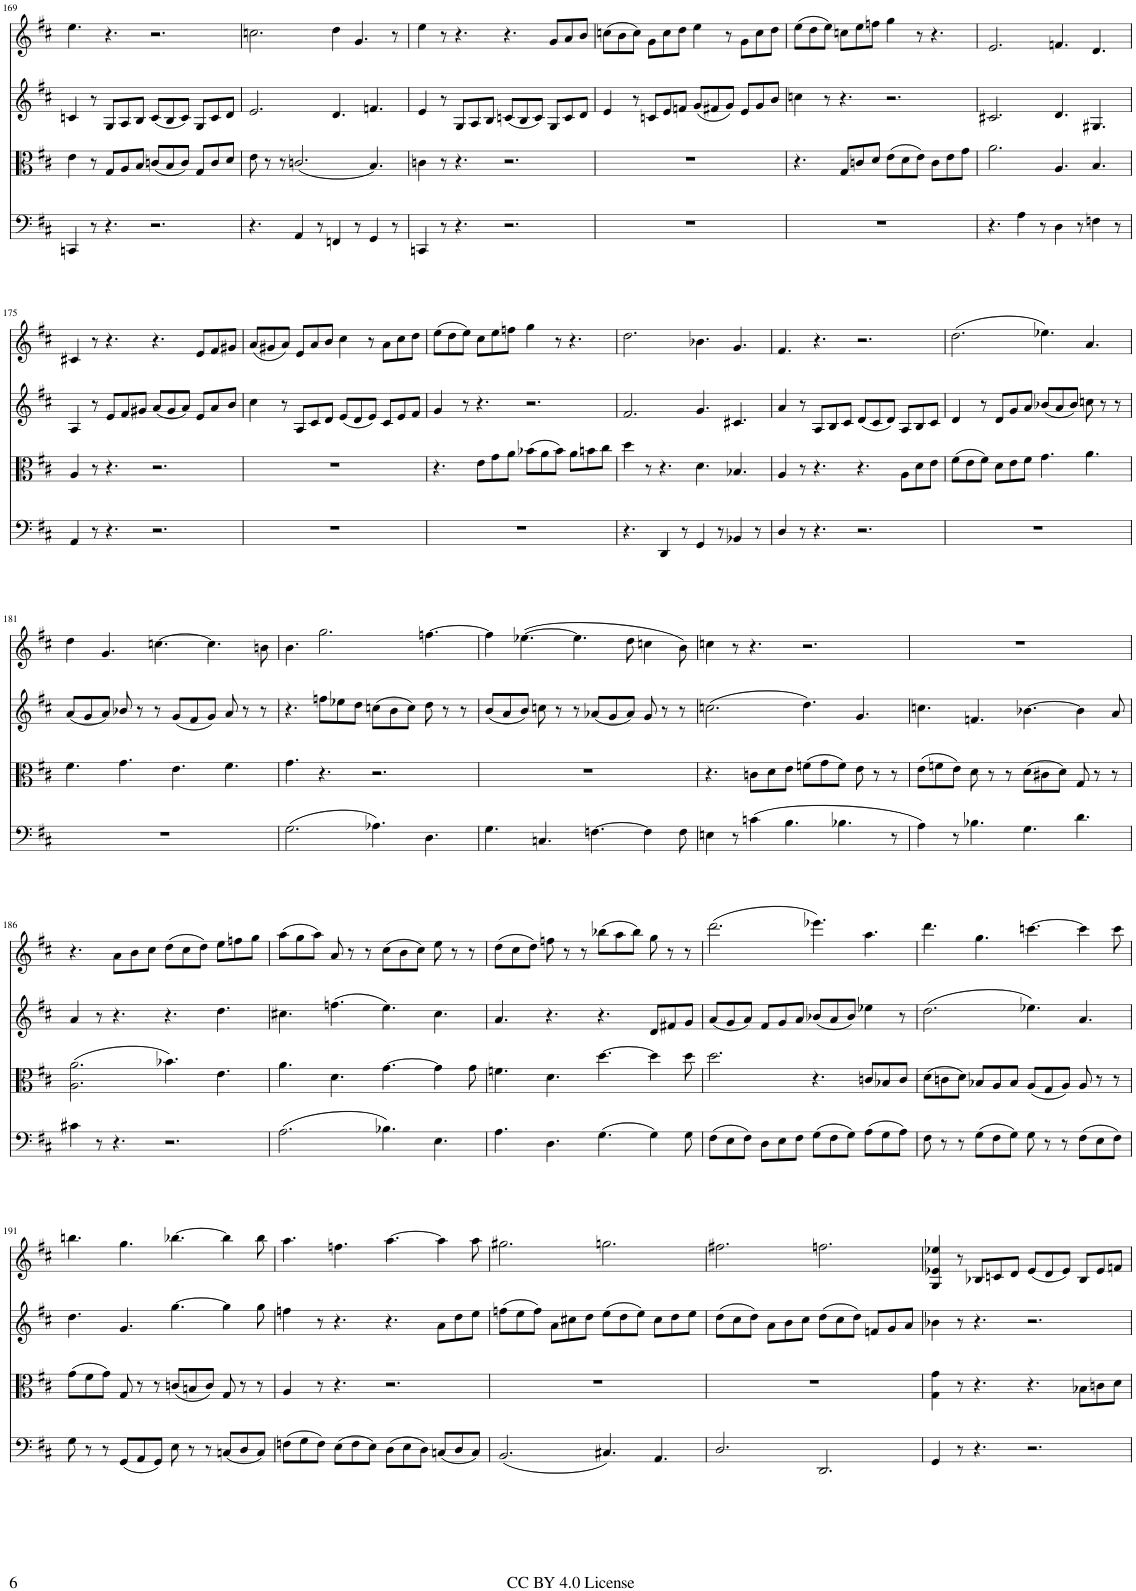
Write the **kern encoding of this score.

**kern	**kern	**kern	**kern
*part4	*part3	*part2	*part1
*staff4	*staff3	*staff2	*staff1
*I"Cello	*I"Viola	*I"Violin II	*I"Violin I
*	*I'Vla	*I'Vln	*I'Vln
!!LO:PB:g=z
*clefF4	*clefC3	*clefG2	*clefG2
*k[f#c#]	*k[f#c#]	*k[f#c#]	*k[f#c#]
*M12/8	*M12/8	*M12/8	*M12/8
=169	=169	=169	=169
4CCn/	4e\	4cn/	4.ee\
8r	8r	8r	.
4.r	8G/L	8G/L	4.r
.	8A/	8A/	.
.	8B/J	8B/J	.
2.r	(8cn/L	(8c/L	2.r
.	8B/	8B/	.
.	8c/J)	8c/J)	.
.	8G/L	8G/L	.
.	8c/	8c/	.
.	8d/J	8d/J	.
=170	=170	=170	=170
4.r	8e\	2.e/	2.ccn\
.	8r	.	.
.	8r	.	.
4AA/	(2.cn/	.	.
8r	.	.	.
4FFn/	.	4.d/	4dd\
8r	.	.	4.g/
4GG/	4.B/)	4.fn/	.
8r	.	.	8r
=171	=171	=171	=171
4CCn/	4cn\	4e/	4ee\
8r	8r	8r	8r
4.r	4.r	8G/L	4.r
.	.	8A/	.
.	.	8B/J	.
2.r	2.r	(8cn/L	4.r
.	.	8B/	.
.	.	8c/J)	.
.	.	8G/L	8g/L
.	.	8c/	8a/
.	.	8d/J	8b/J
=172	=172	=172	=172
1.r	1.r	4e/	(8ccn\L
.	.	.	8b\
.	.	8r	8cc\J)
.	.	8cn/L	8g\L
.	.	8e/	8cc\
.	.	8fn/J	8dd\J
.	.	(8g/L	4ee\
.	.	8f#X/	.
.	.	8g/J)	8r
.	.	8e/L	8g\L
.	.	8g/	8cc\
.	.	8b/J	8dd\J
=173	=173	=173	=173
1.r	4.r	4ccn\	(8ee\L
.	.	.	8dd\
.	.	8r	8ee\J)
.	8G/L	4.r	8ccn\L
.	8cn/	.	8ee\
.	8d/J	.	8ffn\J
.	(8e\L	2.r	4gg\
.	8d\	.	.
.	8e\J)	.	8r
.	8c\L	.	4.r
.	8e\	.	.
.	8g\J	.	.
=174	=174	=174	=174
4.r	2.a\	2.c#X/	2.e/
4A\	.	.	.
8r	.	.	.
4D\	4.A/	4.d/	4.fn/
8r	.	.	.
4Fn\	4.B/	4.G#X/	4.d/
8r	.	.	.
!!LO:LB:g=z
=175	=175	=175	=175
4AA/	4A/	4A/	4c#X/
8r	8r	8r	8r
4.r	4.r	8e/L	4.r
.	.	8f#/	.
.	.	8g#X/J	.
2.r	2.r	(8a/L	4.r
.	.	8g#/	.
.	.	8a/J)	.
.	.	8e/L	8e/L
.	.	8a/	8f#/
.	.	8b/J	8g#X/J
=176	=176	=176	=176
1.r	1.r	4cc#\	(8a/L
.	.	.	8g#X/
.	.	8r	8a/J)
.	.	8A/L	8e/L
.	.	8c#/	8a/
.	.	8d/J	8b/J
.	.	(8e/L	4cc#\
.	.	8d/	.
.	.	8e/J)	8r
.	.	8c#/L	8a\L
.	.	8e/	8cc#\
.	.	8f#/J	8dd\J
=177	=177	=177	=177
1.r	4.r	4g/	(8ee\L
.	.	.	8dd\
.	.	8r	8ee\J)
.	8e\L	4.r	8cc#\L
.	8g\	.	8ee\
.	8a\J	.	8ffn\J
.	(8b-X\L	2.r	4gg\
.	8a\	.	.
.	8b-\J)	.	8r
.	8a\L	.	4.r
.	8bn\	.	.
.	8cc#\J	.	.
=178	=178	=178	=178
4.r	4dd\	2.f#/	2.dd\
.	8r	.	.
4DD/	4.r	.	.
8r	.	.	.
4GG/	4.d\	4.g/	4.b-X\
8r	.	.	.
4BB-X/	4.B-X/	4.c#X/	4.g/
8r	.	.	.
=179	=179	=179	=179
4D/	4A/	4a/	4.f#/
8r	8r	8r	.
4.r	4.r	8A/L	4.r
.	.	8B/	.
.	.	8c#/J	.
2.r	4.r	(8d/L	2.r
.	.	8c#/	.
.	.	8d/J)	.
.	8A\L	8A/L	.
.	8d\	8B/	.
.	8e\J	8c#/J	.
=180	=180	=180	=180
1.r	(8f#\L	4d/	(2.dd\
.	8e\	.	.
.	8f#\J)	8r	.
.	8d\L	8d/L	.
.	8e\	8g/	.
.	8f#\J	8a/J	.
.	4.g\	(8b-X/L	4.ee-X\)
.	.	8a/	.
.	.	8b-/J)	.
.	4.a\	8ccn\	4.a/
.	.	8r	.
.	.	8r	.
!!LO:LB:g=z
=181	=181	=181	=181
1.r	4.f#\	(8a/L	4dd\
.	.	8g/	.
.	.	8a/J)	4.g/
.	4.g\	8b-X/	.
.	.	8r	.
.	.	8r	[4.ccn\
.	4.e\	(8g/L	.
.	.	8f#/	.
.	.	8g/J)	4.cc\]
.	4.f#\	8a/	.
.	.	8r	.
.	.	8r	8bn\
=182	=182	=182	=182
(2.G\	4.g\	4.r	4.b\
.	4.r	8ffn\L	2.gg\
.	.	8ee-X\	.
.	.	8dd\J	.
4.A-X\)	2.r	(8ccn\L	.
.	.	8b\	.
.	.	8cc\J)	.
4.D\	.	8dd\	[4.ffn\
.	.	8r	.
.	.	8r	.
=183	=183	=183	=183
4.G\	1.r	(8b/L	4ff\]
.	.	8a/	.
.	.	8b/J)	([4.ee-X\
4.Cn/	.	8ccn\	.
.	.	8r	.
.	.	8r	4.ee-\]
[4.Fn\	.	(8a-X/L	.
.	.	8g/	.
.	.	8a-/J)	8dd\
4F\]	.	8g/	4ccn\
.	.	8r	.
8F\	.	8r	8b\)
=184	=184	=184	=184
4En\	4.r	(2.ccn\	4ccn\
8r	.	.	8r
(4cn\	8cn\L	.	4.r
.	8d\	.	.
4.B\	8e\J	.	.
.	(8fn\L	4.dd\)	2.r
.	8g\	.	.
4.B-X\	8f\J)	.	.
.	8e\	4.g/	.
.	8r	.	.
8r	8r	.	.
=185	=185	=185	=185
4A\)	(8e\L	4.ccn\	1.r
.	8fn\	.	.
8r	8e\J)	.	.
4.B-X\	8d\	4.fn/	.
.	8r	.	.
.	8r	.	.
4.G\	(8d\L	[4.b-X\	.
.	8c#X\	.	.
.	8d\J)	.	.
4.d\	8G/	4b-\]	.
.	8r	.	.
.	8r	8a/	.
!!LO:LB:g=z
=186	=186	=186	=186
4c#X\	(2.A\ 2.a\	4a/	4.r
8r	.	8r	.
4.r	.	4.r	8a\L
.	.	.	8b\
.	.	.	8cc#\J
2.r	4.b-X\)	4.r	(8dd\L
.	.	.	8cc#\
.	.	.	8dd\J)
.	4.e\	4.dd\	8ee\L
.	.	.	8ffn\
.	.	.	8gg\J
=187	=187	=187	=187
(2.A\	4.a\	4.cc#X\	(8aa\L
.	.	.	8gg\
.	.	.	8aa\J)
.	4.d\	(4.ffn\	8a/
.	.	.	8r
.	.	.	8r
4.B-X\)	[4.g\	4.ee\)	(8cc#\L
.	.	.	8b\
.	.	.	8cc#\J)
4.E\	4g\]	4.cc#\	8ee\
.	.	.	8r
.	8g\	.	8r
=188	=188	=188	=188
4.A\	4.fn\	4.a/	(8dd\L
.	.	.	8cc#\
.	.	.	8dd\J)
4.D\	4.d\	4.r	8ffn\
.	.	.	8r
.	.	.	8r
(4.G\	[4.dd\	4.r	(8bb-X\L
.	.	.	8aa\
.	.	.	8bb-\J)
4G\)	4dd\]	8d/L	8gg\
.	.	8f#X/	8r
8G\	8dd\	8g/J	8r
=189	=189	=189	=189
(8F#\L	2.dd\	(8a/L	(2.ddd\
8E\	.	8g/	.
8F#\J)	.	8a/J)	.
8D\L	.	8f#/L	.
8E\	.	8g/	.
8F#\J	.	8a/J	.
(8G\L	4.r	(8b-X/L	4.eee-X\)
8F#\	.	8a/	.
8G\J)	.	8b-/J)	.
(8A\L	8cn/L	4ee-X\	4.aa\
8G\	8B-X/	.	.
8A\J)	8c/J	8r	.
=190	=190	=190	=190
8F#\	(8d\L	(2.dd\	4.ddd\
8r	8cn\	.	.
8r	8d\J)	.	.
(8G\L	8B-X/L	.	4.gg\
8F#\	8A/	.	.
8G\J)	8B-/J	.	.
8G\	(8A/L	4.ee-X\)	[4.cccn\
8r	8G/	.	.
8r	8A/J)	.	.
(8F#\L	8A/	4.a/	4ccc\]
8E\	8r	.	.
8F#\J)	8r	.	8ccc\
!!LO:LB:g=z
=191	=191	=191	=191
8G\	(8g\L	4.dd\	4.bbn\
8r	8f#\	.	.
8r	8g\J)	.	.
(8GG/L	8G/	4.g/	4.gg\
8AA/	8r	.	.
8GG/J)	8r	.	.
8E\	(8cn/L	[4.gg\	[4.bb-X\
8r	8Bn/	.	.
8r	8c/J)	.	.
(8Cn/L	8G/	4gg\]	4bb-\]
8D/	8r	.	.
8C/J)	8r	8gg\	8bb-\
=192	=192	=192	=192
(8Fn\L	4A/	4ffn\	4.aa\
8G\	.	.	.
8F\J)	8r	8r	.
(8E\L	4.r	4.r	4.ffn\
8F\	.	.	.
8E\J)	.	.	.
(8D\L	2.r	4.r	[4.aa\
8E\	.	.	.
8D\J)	.	.	.
(8Cn/L	.	8a\L	4aa\]
8D/	.	8dd\	.
8C/J)	.	8ee\J	8aa\
=193	=193	=193	=193
(2.BB/	1.r	(8ffn\L	2.gg#X\
.	.	8ee\	.
.	.	8ff\J)	.
.	.	8a\L	.
.	.	8cc#X\	.
.	.	8dd\J	.
4.C#X/)	.	(8ee\L	2.ggn\
.	.	8dd\	.
.	.	8ee\J)	.
4.AA/	.	8cc#\L	.
.	.	8dd\	.
.	.	8ee\J	.
=194	=194	=194	=194
2.D/	1.r	(8dd\L	2.ff#X\
.	.	8cc#\	.
.	.	8dd\J)	.
.	.	8a\L	.
.	.	8b\	.
.	.	8cc#\J	.
2.DD/	.	(8dd\L	2.ffn\
.	.	8cc#\	.
.	.	8dd\J)	.
.	.	8fn/L	.
.	.	8g/	.
.	.	8a/J	.
=195	=195	=195	=195
4GG/	4G\ 4g\	4b-X\	4G/ 4e-X/ 4ee-X/
8r	8r	8r	8r
4.r	4.r	4.r	8B-X/L
.	.	.	8cn/
.	.	.	8d/J
2.r	4.r	2.r	(8e-/L
.	.	.	8d/
.	.	.	8e-/J)
.	8B-X\L	.	8B-/L
.	8cn\	.	8e-/
.	8d\J	.	8fn/J
=	=	=	=
*-	*-	*-	*-
